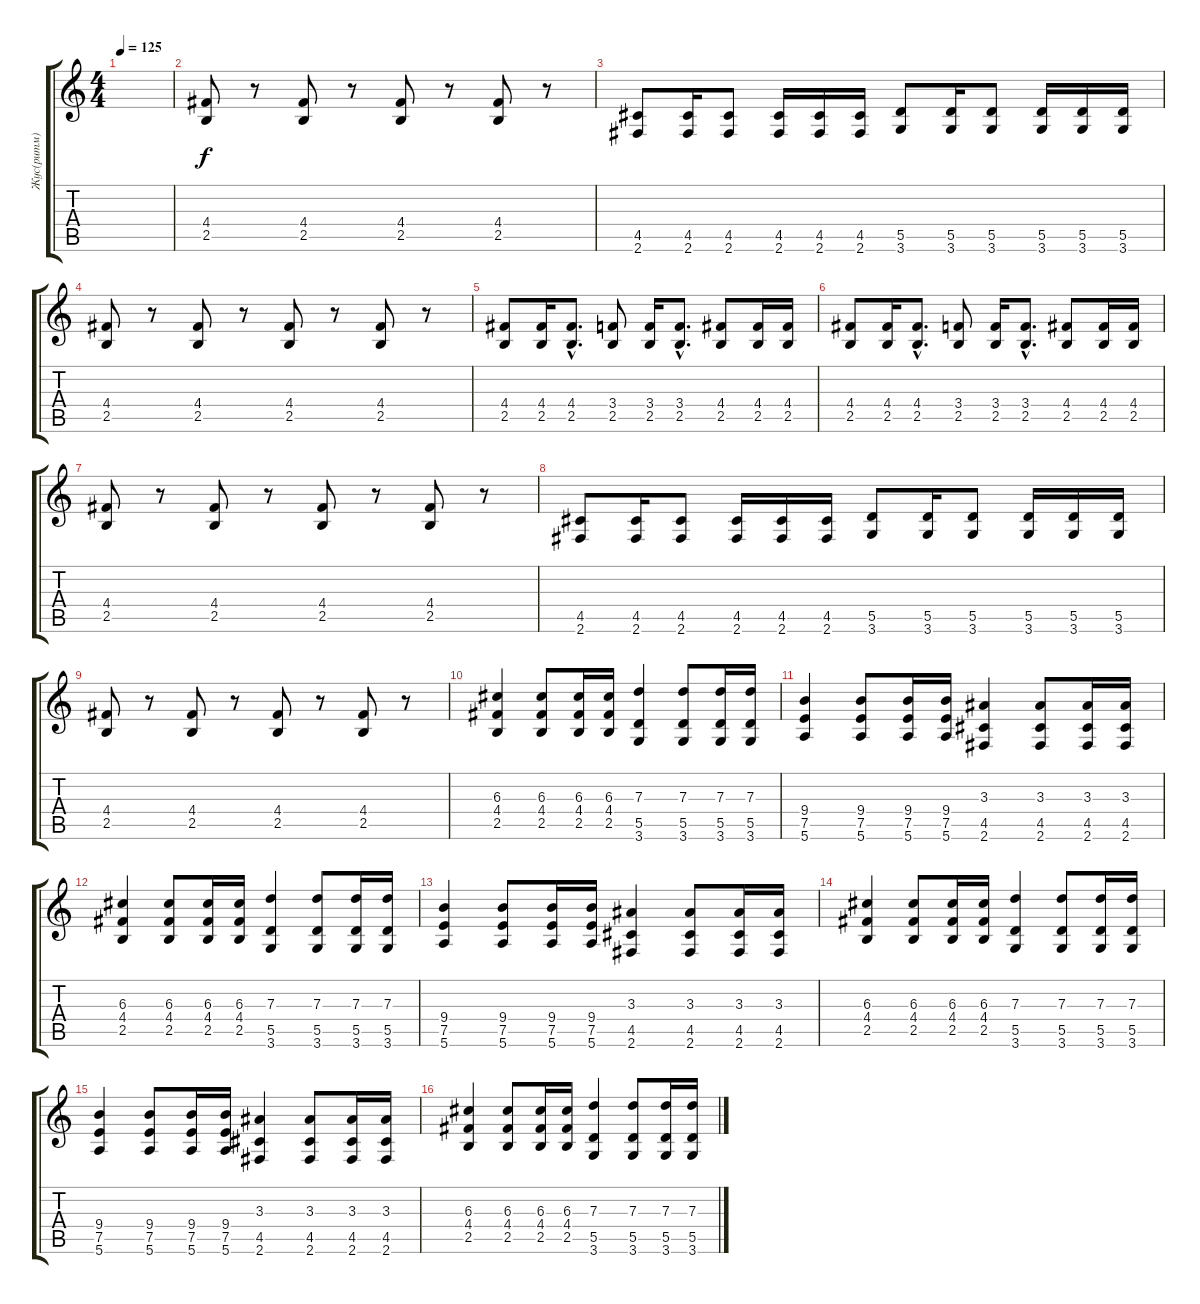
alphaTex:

\track ("Жус(ритм)" "Жус(ритм)") {instrument distortionguitar}
\staff {score tabs}
\tuning (E4 B3 G3 D3 A2 E2) {hide}
\ts (4 4)
\tempo 125
\clef g2
\ks c
|
(4.4 2.5).8 r.8 (4.4 2.5).8 r.8 (4.4 2.5).8 r.8 (4.4 2.5).8 r.8 |
(4.5 2.6).8 (4.5 2.6).16 (4.5 2.6).8 (4.5 2.6).16 (4.5 2.6).16 (4.5 2.6).16 (5.5 3.6).8 (5.5 3.6).16 (5.5 3.6).8 (5.5 3.6).16 (5.5 3.6).16 (5.5 3.6).16 |
(4.4 2.5).8 r.8 (4.4 2.5).8 r.8 (4.4 2.5).8 r.8 (4.4 2.5).8 r.8 |
(4.4 2.5).8 (4.4 2.5).16 (4.4{hac} 2.5{hac}).8{d} (3.4 2.5).8 (3.4 2.5).16 (3.4{hac} 2.5{hac}).8{d} (4.4 2.5).8 (4.4 2.5).16 (4.4 2.5).16 |
(4.4 2.5).8 (4.4 2.5).16 (4.4{hac} 2.5{hac}).8{d} (3.4 2.5).8 (3.4 2.5).16 (3.4{hac} 2.5{hac}).8{d} (4.4 2.5).8 (4.4 2.5).16 (4.4 2.5).16 |
(4.4 2.5).8 r.8 (4.4 2.5).8 r.8 (4.4 2.5).8 r.8 (4.4 2.5).8 r.8 |
(4.5 2.6).8 (4.5 2.6).16 (4.5 2.6).8 (4.5 2.6).16 (4.5 2.6).16 (4.5 2.6).16 (5.5 3.6).8 (5.5 3.6).16 (5.5 3.6).8 (5.5 3.6).16 (5.5 3.6).16 (5.5 3.6).16 |
(4.4 2.5).8 r.8 (4.4 2.5).8 r.8 (4.4 2.5).8 r.8 (4.4 2.5).8 r.8 |
(6.3 4.4 2.5).4 (6.3 4.4 2.5).8 (6.3 4.4 2.5).16 (6.3 4.4 2.5).16 (7.3 5.5 3.6).4 (7.3 5.5 3.6).8 (7.3 5.5 3.6).16 (7.3 5.5 3.6).16 |
(9.4 7.5 5.6).4 (9.4 7.5 5.6).8 (9.4 7.5 5.6).16 (9.4 7.5 5.6).16 (3.3 4.5 2.6).4 (3.3 4.5 2.6).8 (3.3 4.5 2.6).16 (3.3 4.5 2.6).16 |
(6.3 4.4 2.5).4 (6.3 4.4 2.5).8 (6.3 4.4 2.5).16 (6.3 4.4 2.5).16 (7.3 5.5 3.6).4 (7.3 5.5 3.6).8 (7.3 5.5 3.6).16 (7.3 5.5 3.6).16 |
(9.4 7.5 5.6).4 (9.4 7.5 5.6).8 (9.4 7.5 5.6).16 (9.4 7.5 5.6).16 (3.3 4.5 2.6).4 (3.3 4.5 2.6).8 (3.3 4.5 2.6).16 (3.3 4.5 2.6).16 |
(6.3 4.4 2.5).4 (6.3 4.4 2.5).8 (6.3 4.4 2.5).16 (6.3 4.4 2.5).16 (7.3 5.5 3.6).4 (7.3 5.5 3.6).8 (7.3 5.5 3.6).16 (7.3 5.5 3.6).16 |
(9.4 7.5 5.6).4 (9.4 7.5 5.6).8 (9.4 7.5 5.6).16 (9.4 7.5 5.6).16 (3.3 4.5 2.6).4 (3.3 4.5 2.6).8 (3.3 4.5 2.6).16 (3.3 4.5 2.6).16 |
(6.3 4.4 2.5).4 (6.3 4.4 2.5).8 (6.3 4.4 2.5).16 (6.3 4.4 2.5).16 (7.3 5.5 3.6).4 (7.3 5.5 3.6).8 (7.3 5.5 3.6).16 (7.3 5.5 3.6).16
